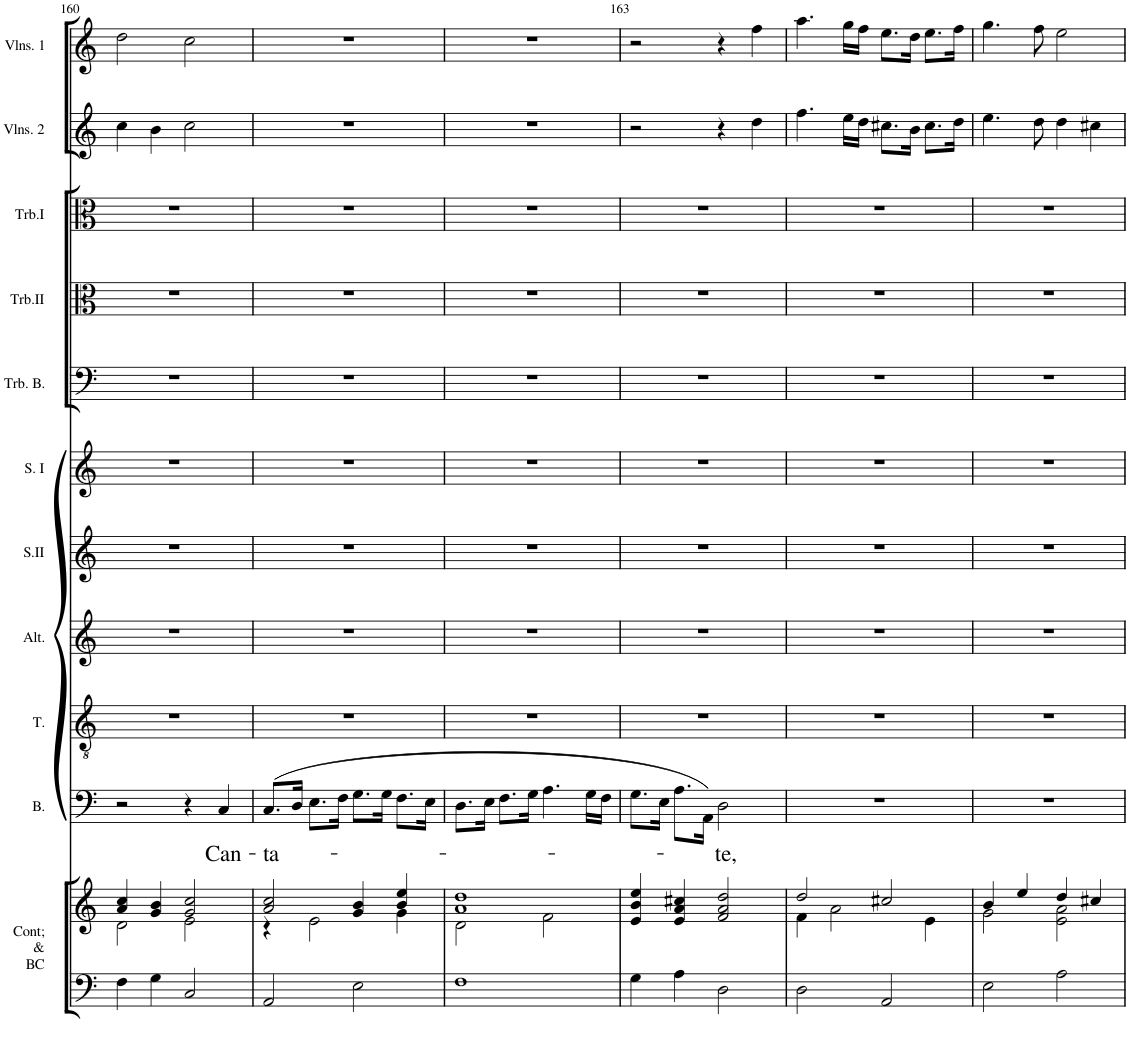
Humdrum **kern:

**kern	**kern	**kern	**text	**kern	**kern	**kern	**kern	**kern	**kern	**kern	**kern	**kern
*part11	*part11	*part10	*part10	*part9	*part8	*part7	*part6	*part5	*part4	*part3	*part2	*part1
*staff12	*staff11	*staff10	*staff10	*staff9	*staff8	*staff7	*staff6	*staff5	*staff4	*staff3	*staff2	*staff1
*I"Continuo &amp; Basse Continue	*	*I"Basse	*	*I"Ténor	*I"Alto	*I"Soprano II	*I"Soprane I	*I"Trombone Basse	*I"Trombone II	*I"Trombone I	*I"Deuxièmes Violons	*I"Premiers Violons
*I'Cont; &amp; BC	*	*I'B.	*	*I'T.	*I'Alt.	*I'S.II	*I'S. I	*I'Trb. B.	*I'Trb.II	*I'Trb.I	*I'Vlns. 2	*I'Vlns. 1
!!LO:PB:g=z
*clefF4	*clefG2	*clefF4	*	*clefGv2	*clefG2	*clefG2	*clefG2	*clefF4	*clefC3	*clefC3	*clefG2	*clefG2
*k[]	*k[]	*k[]	*	*k[]	*k[]	*k[]	*k[]	*k[]	*k[]	*k[]	*k[]	*k[]
*M4/4	*M4/4	*M4/4	*	*M4/4	*M4/4	*M4/4	*M4/4	*M4/4	*M4/4	*M4/4	*M4/4	*M4/4
*met(c)	*met(c)	*met(c)	*	*met(c)	*met(c)	*met(c)	*met(c)	*met(c)	*met(c)	*met(c)	*met(c)	*met(c)
=160	=160	=160	=160	=160	=160	=160	=160	=160	=160	=160	=160	=160
*	*^	*	*	*	*	*	*	*	*	*	*	*
4F\	4a/ 4cc/	2d\	2r	.	1r	1r	1r	1r	1r	1r	1r	4cc\	2dd\
4G\	4g/ 4b/	.	.	.	.	.	.	.	.	.	.	4b\	.
2C/	2g/ 2cc/	2e\	4r	.	.	.	.	.	.	.	.	2cc\	2cc\
!	!	!	!	!LO:LY:b	!	!	!	!	!	!	!	!	!
.	.	.	4C/	Can-	.	.	.	.	.	.	.	.	.
=161	=161	=161	=161	=161	=161	=161	=161	=161	=161	=161	=161	=161	=161
!	!	!	!	!LO:LY:b	!	!	!	!	!	!	!	!	!
2AA/	2a/ 2cc/	4r	(8.C/L	-ta-	1r	1r	1r	1r	1r	1r	1r	1r	1r
.	.	.	16D/Jk	.	.	.	.	.	.	.	.	.	.
.	.	2e\	8.E\L	.	.	.	.	.	.	.	.	.	.
.	.	.	16F\Jk	.	.	.	.	.	.	.	.	.	.
2E\	4g/ 4b/	.	8.G\L	.	.	.	.	.	.	.	.	.	.
.	.	.	16G\Jk	.	.	.	.	.	.	.	.	.	.
.	4b/ 4ee/	4g\	8.F\L	.	.	.	.	.	.	.	.	.	.
.	.	.	16E\Jk	.	.	.	.	.	.	.	.	.	.
=162	=162	=162	=162	=162	=162	=162	=162	=162	=162	=162	=162	=162	=162
1F	1a 1dd	2d\	8.D\L	.	1r	1r	1r	1r	1r	1r	1r	1r	1r
.	.	.	16E\Jk	.	.	.	.	.	.	.	.	.	.
.	.	.	8.F\L	.	.	.	.	.	.	.	.	.	.
.	.	.	16G\Jk	.	.	.	.	.	.	.	.	.	.
.	.	2f\	4.A\	.	.	.	.	.	.	.	.	.	.
.	.	.	16G\LL	.	.	.	.	.	.	.	.	.	.
.	.	.	16F\JJ	.	.	.	.	.	.	.	.	.	.
*	*v	*v	*	*	*	*	*	*	*	*	*	*	*
=163	=163	=163	=163	=163	=163	=163	=163	=163	=163	=163	=163	=163
4G\	4e/ 4b/ 4ee/	8.G\L	.	1r	1r	1r	1r	1r	1r	1r	2r	2r
.	.	16E\Jk	.	.	.	.	.	.	.	.	.	.
4A\	4e/ 4a/ 4cc#X/	8.A\L	.	.	.	.	.	.	.	.	.	.
.	.	16AA\Jk)	.	.	.	.	.	.	.	.	.	.
!	!	!	!LO:LY:b	!	!	!	!	!	!	!	!	!
2D\	2f/ 2a/ 2dd/	2D\	-te,	.	.	.	.	.	.	.	4r	4r
.	.	.	.	.	.	.	.	.	.	.	4dd\	4ff\
=164	=164	=164	=164	=164	=164	=164	=164	=164	=164	=164	=164	=164
*	*^	*	*	*	*	*	*	*	*	*	*	*
2D\	2dd/	4f\	1r	.	1r	1r	1r	1r	1r	1r	1r	4.ff\	4.aa\
.	.	2a\	.	.	.	.	.	.	.	.	.	.	.
.	.	.	.	.	.	.	.	.	.	.	.	16ee\LL	16gg\LL
.	.	.	.	.	.	.	.	.	.	.	.	16dd\JJ	16ff\JJ
2AA/	2cc#X/	.	.	.	.	.	.	.	.	.	.	8.cc#X\L	8.ee\L
.	.	.	.	.	.	.	.	.	.	.	.	16b\Jk	16dd\Jk
.	.	4e\	.	.	.	.	.	.	.	.	.	8.cc#\L	8.ee\L
.	.	.	.	.	.	.	.	.	.	.	.	16dd\Jk	16ff\Jk
=165	=165	=165	=165	=165	=165	=165	=165	=165	=165	=165	=165	=165	=165
2E\	4b/	2g\	1r	.	1r	1r	1r	1r	1r	1r	1r	4.ee\	4.gg\
.	4ee/	.	.	.	.	.	.	.	.	.	.	.	.
.	.	.	.	.	.	.	.	.	.	.	.	8dd\	8ff\
2A\	4dd/	2e\ 2a\	.	.	.	.	.	.	.	.	.	4dd\	2ee\
.	4cc#X/	.	.	.	.	.	.	.	.	.	.	4cc#X\	.
*	*v	*v	*	*	*	*	*	*	*	*	*	*	*
=	=	=	=	=	=	=	=	=	=	=	=	=
*-	*-	*-	*-	*-	*-	*-	*-	*-	*-	*-	*-	*-
